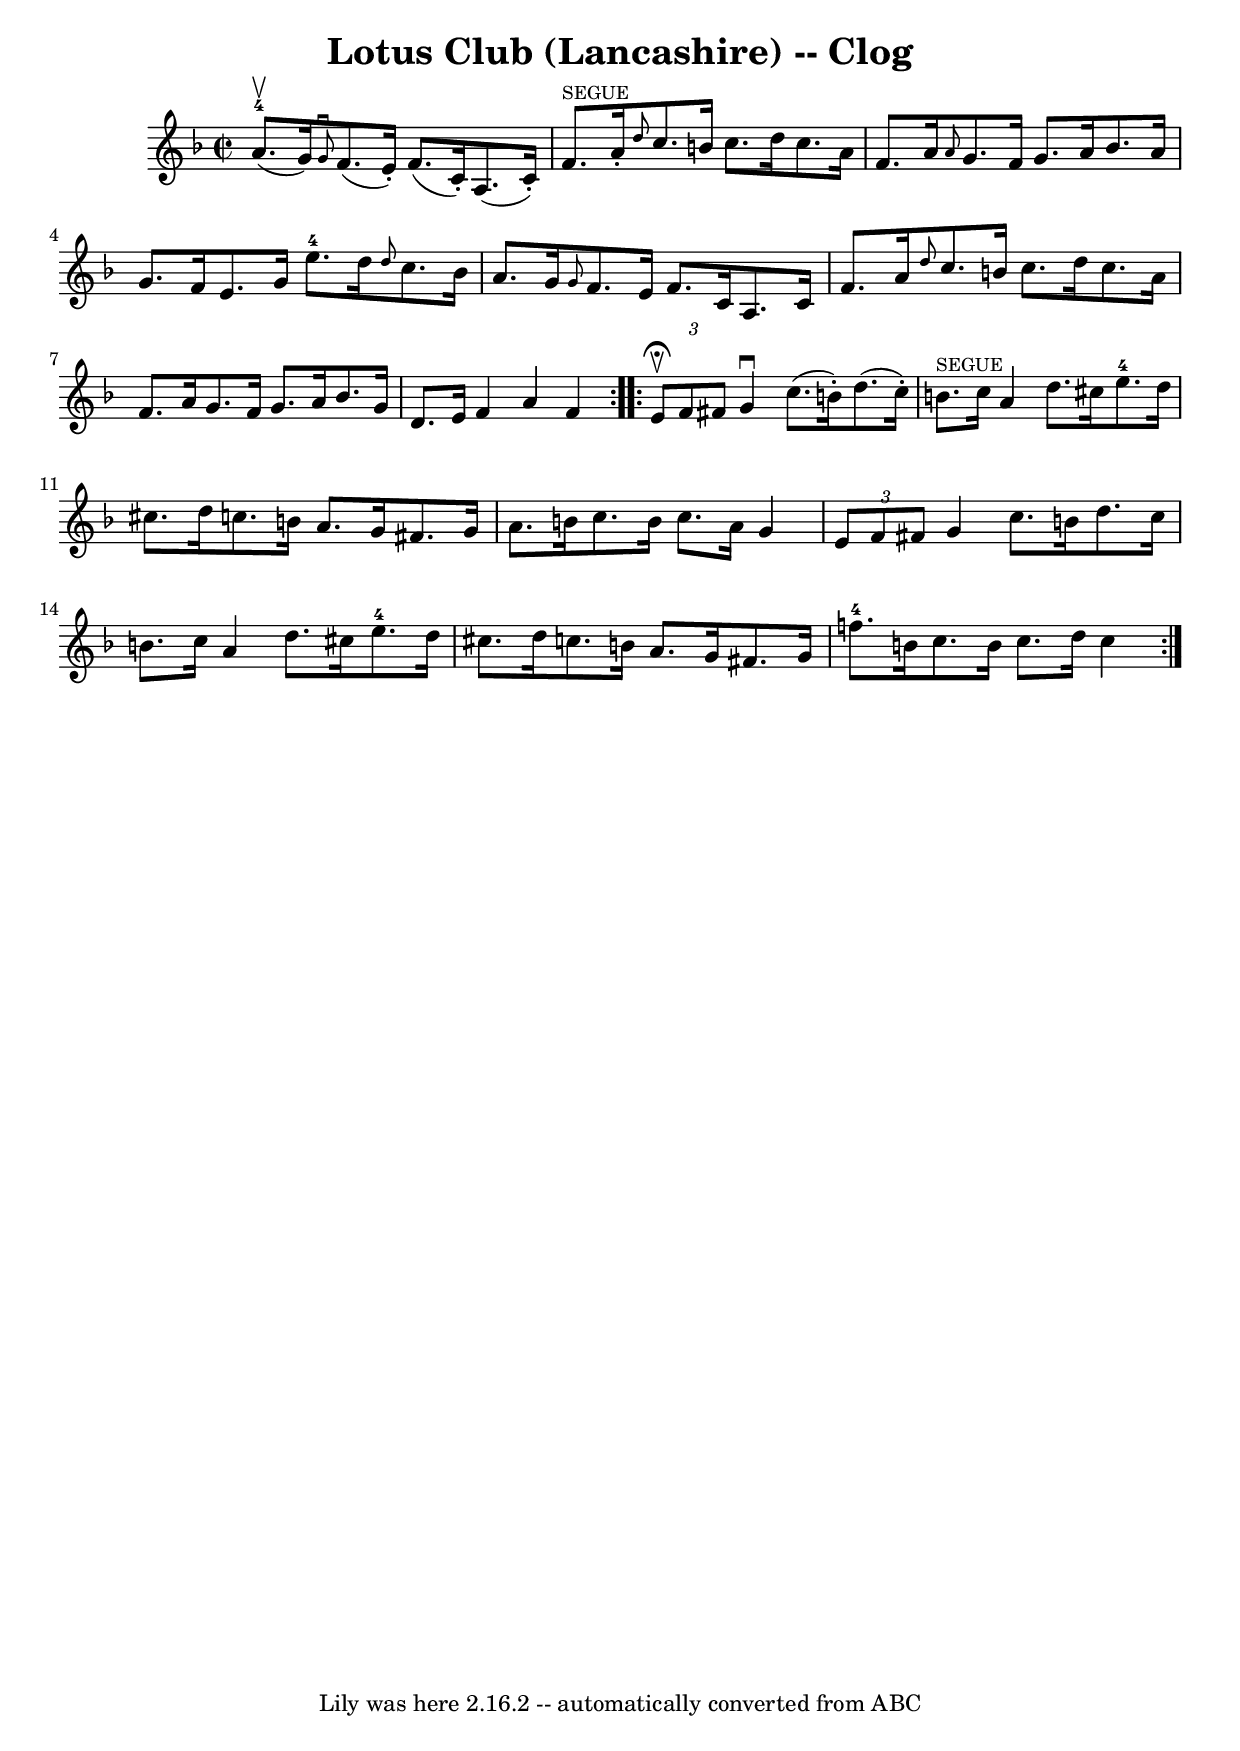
\version "2.7.40"
\include "Mammoth.ily"
\header {
	%% book = "Ryan's Mammoth Collection"
	crossRefNumber = "1"
	footnotes = "\\\\158 938"
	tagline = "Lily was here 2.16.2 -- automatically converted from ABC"
	title = "Lotus Club (Lancashire) -- Clog"
}
voicedefault =  {
\set Score.defaultBarType = "empty"

\repeat volta 2 {
\override Staff.TimeSignature #'style = #'C
 \time 2/2 \key f \major a'8.-4^\upbow(g'16) |
     
\grace { g'8^\downbow } f'8. (e'16 -.) f'8. (c'16 -.) a8. (
 c'16 -.) f'8.^\segue a'16 -.   |
 \grace { d''8  } c''8.   
 b'16 c''8. d''16 c''8. a'16 f'8. a'16    |
     
\grace { a'8  } g'8. f'16 g'8. a'16 bes'8. a'16 g'8.    
f'16    |
 e'8. g'16 e''8.-4 d''16  \grace { d''8  }   
c''8. bes'16 a'8. g'16    |
     \grace { g'8  } f'8.    
e'16 f'8. c'16 a8. c'16 f'8. a'16    |
 \grace {    
d''8  } c''8. b'16 c''8. d''16 c''8. a'16 f'8. a'16    
|
 g'8. f'16 g'8. a'16 bes'8. g'16 d'8. e'16    
|
 f'4 a'4 f'4    }     \repeat volta 2 {   \times 2/3 { e'8 
^\fermata^\upbow f'8 fis'8  } |
 g'4^\downbow c''8. (b'16 
-.) d''8. (c''16 -.) b'8.^\segue c''16    |
 a'4    
d''8. cis''16 e''8.-4 d''16 cis''8. d''16    |
     
c''!8. b'16 a'8. g'16 fis'8. g'16 a'8. b'16    |
   
c''8. b'16 c''8. a'16 g'4    \times 2/3 { e'8 f'8 fis'8  }  
 |
 g'4 c''8. b'16 d''8. c''16 b'8. c''16    
|
 a'4 d''8. cis''16 e''8.-4 d''16 cis''8. d''16  
  |
 c''!8. b'16 a'8. g'16 fis'8. g'16 f''!8.-4  
 b'16    |
 c''8. b'16 c''8. d''16 c''4      }   
}

\score{
    <<

	\context Staff="default"
	{
	    \voicedefault 
	}

    >>
	\layout {
	}
	\midi {}
}
